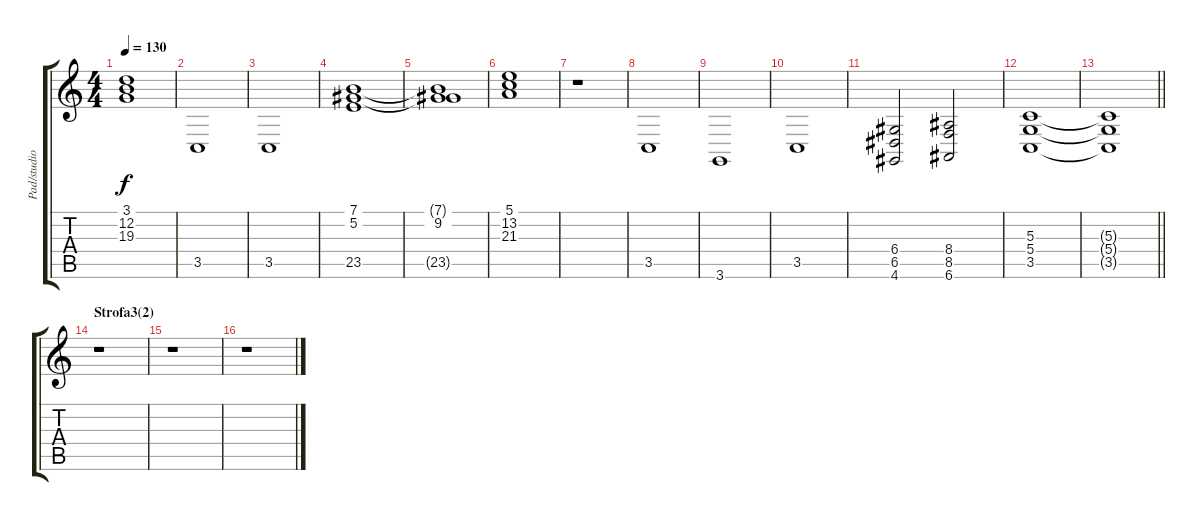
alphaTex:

\track ("Pad/studio gitara" "Pad/studio") {instrument pad1newage}
\staff {score tabs}
\tuning (E4 B3 G3 D3 A2 E2) {hide}
\ts (4 4)
\tempo 130
\clef g2
\ks c
(3.1{t} 12.2{t} 19.3{t}).1{dy f volume 6} |
3.5.1{volume 12 instrument distortionguitar} |
3.5.1 |
(7.1 5.2 23.5).1{volume 8 instrument choiraahs} |
(7.1{t} 9.2 23.5{t}).1 |
(5.1 13.2 21.3).1{volume 6} |
r.1{volume 13 instrument distortionguitar} |
3.5.1 |
3.6.1 |
3.5.1 |
(6.4 6.5 4.6).2{volume 8} (8.4 8.5 6.6).2 |
(5.3 5.4 3.5).1 |
\barLineRight lightlight
(5.3{t} 5.4{t} 3.5{t}).1 |
\section ("" "Strofa3(2)")
r.1 |
r.1 |
r.1
